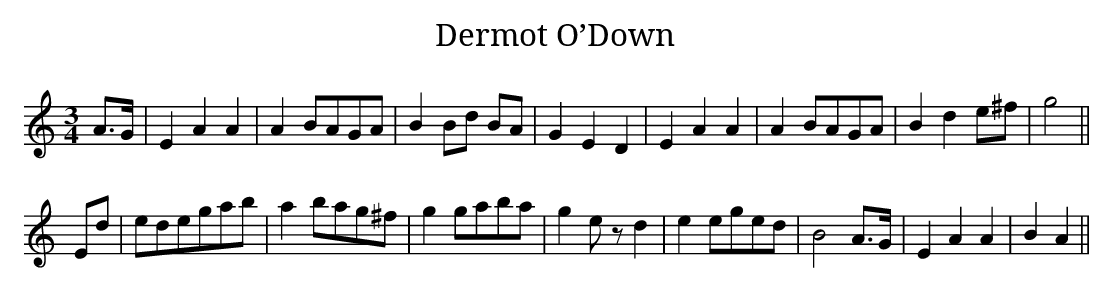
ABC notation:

X:1
T:Dermot O’Down
M:3/4
L:1/8
K:A Minor
A>G|E2A2A2|A2 BAGA|B2 Bd BA|G2E2D2|E2A2A2|A2 BAGA|B2d2 e^f|g4||
Ed|edegab|a2 bag^f|g2 gaba|g2 ezd2|e2 eged|B4 A>G|E2A2A2|B2A2||
